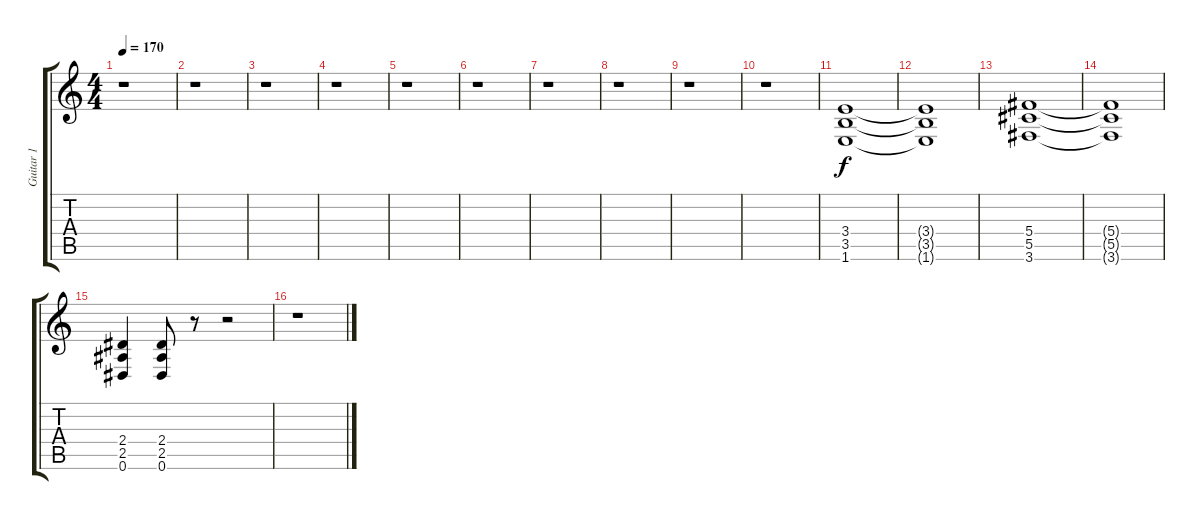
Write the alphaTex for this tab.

\track ("Guitar 1" "Guitar 1") {instrument overdrivenguitar}
\staff {score tabs}
\tuning (Eb4 Bb3 Gb3 Db3 Ab2 Eb2) {hide}
\ts (4 4)
\tempo 170
\clef g2
\ks c
r.1{dy f} |
r.1 |
r.1 |
r.1 |
r.1 |
r.1 |
r.1 |
r.1 |
r.1 |
r.1 |
\section ("" "")
(3.4 3.5 1.6).1 |
(3.4{t} 3.5{t} 1.6{t}).1 |
(5.4 5.5 3.6).1 |
(5.4{t} 5.5{t} 3.6{t}).1 |
(2.4 2.5 0.6).4 (2.4 2.5 0.6).8 r.8 r.2 |
r.1
